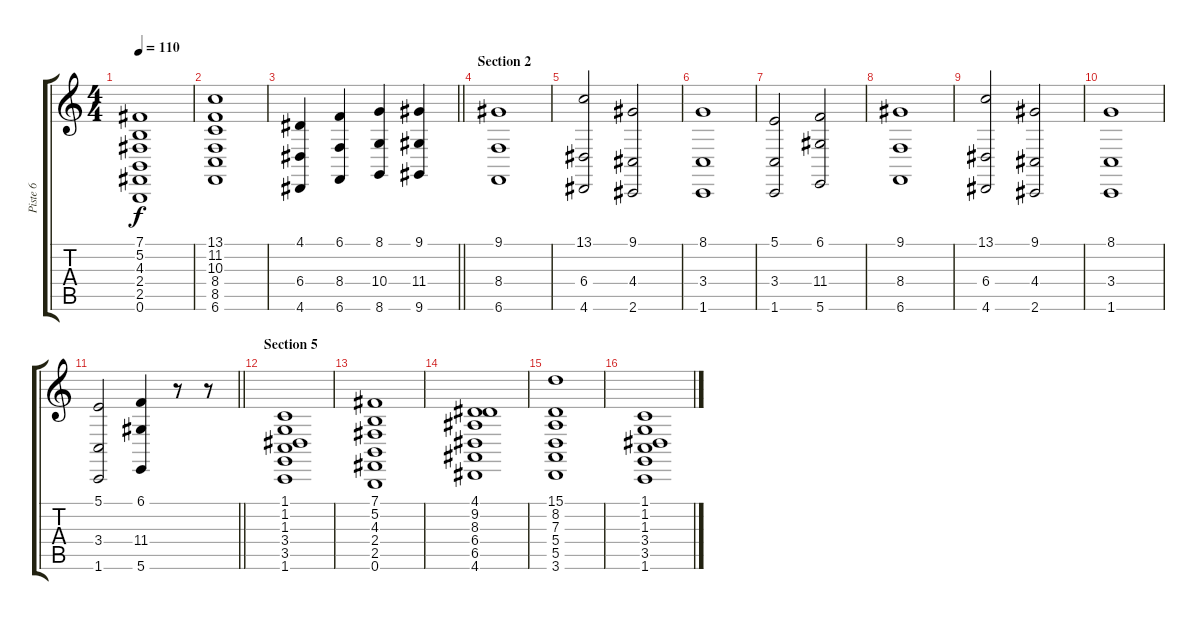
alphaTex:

\track ("Piste 6" "Piste 6") {instrument stringensemble2}
\staff {score tabs}
\tuning (B3 Gb3 D3 A2 E2 B1) {hide}
\ts (4 4)
\tempo 110
\clef g2
\ks c
(7.1 5.2 4.3 2.4 2.5 0.6).1{dy f} |
(13.1 11.2 10.3 8.4 8.5 6.6).1 |
\barLineRight lightlight
(4.1 6.4 4.6).4 (6.1 8.4 6.6).4 (8.1 10.4 8.6).4 (9.1 11.4 9.6).4 |
\section ("" "Section 2")
(9.1 8.4 6.6).1 |
(13.1 6.4 4.6).2 (9.1 4.4 2.6).2 |
(8.1 3.4 1.6).1 |
(5.1 3.4 1.6).2 (6.1 11.4 5.6).2 |
(9.1 8.4 6.6).1 |
(13.1 6.4 4.6).2 (9.1 4.4 2.6).2 |
(8.1 3.4 1.6).1 |
\barLineRight lightlight
(5.1 3.4 1.6).2 (6.1 11.4 5.6).4 r.8 r.8 |
\section ("" "Section 5")
(1.1 1.2 1.3 3.4 3.5 1.6).1 |
(7.1 5.2 4.3 2.4 2.5 0.6).1 |
(4.1 9.2 8.3 6.4 6.5 4.6).1 |
(15.1 8.2 7.3 5.4 5.5 3.6).1 |
(1.1 1.2 1.3 3.4 3.5 1.6).1
